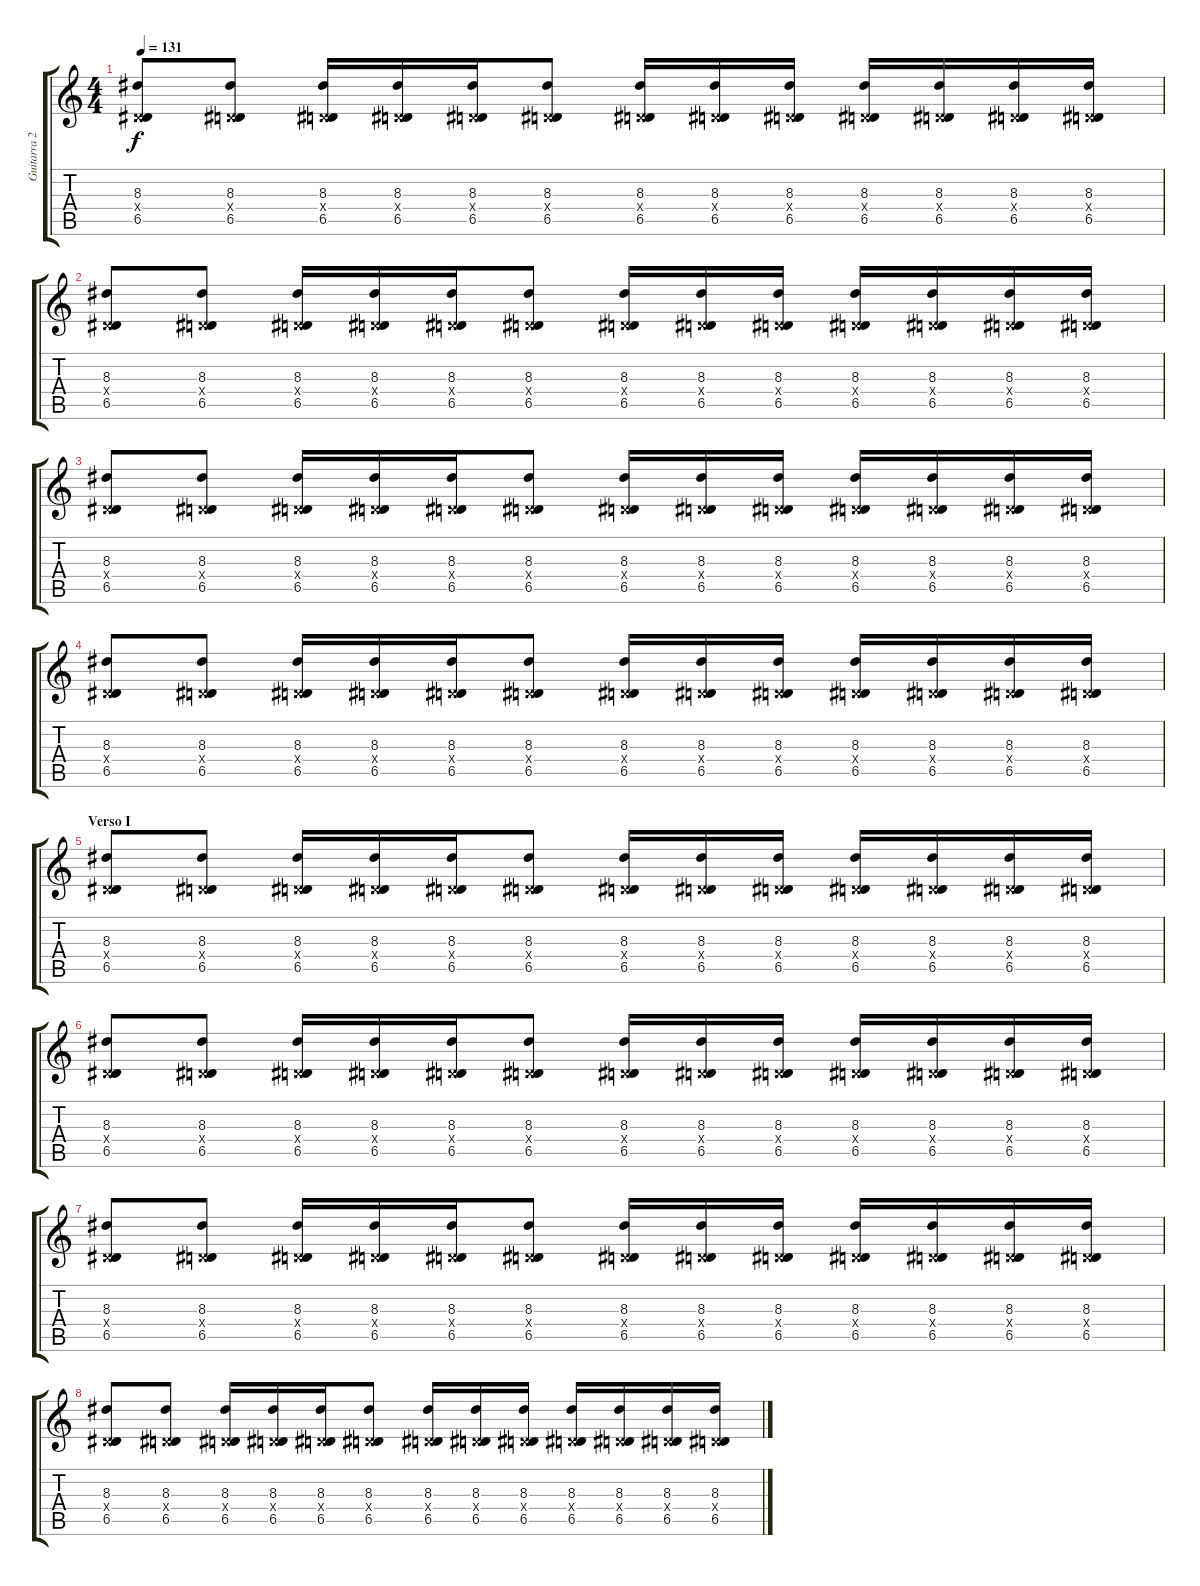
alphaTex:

\track ("Guitarra 2 - Erik" "Guitarra 2") {instrument overdrivenguitar}
\staff {score tabs}
\tuning (E4 B3 G3 D3 A2 E2) {hide}
\ts (4 4)
\tempo 131
\clef g2
\ks c
(8.3 0.4{x} 6.5).8{dy f instrument overdrivenguitar} (8.3 0.4{x} 6.5).8 (8.3 0.4{x} 6.5).16 (8.3 0.4{x} 6.5).16 (8.3 0.4{x} 6.5).16 (8.3 0.4{x} 6.5).8 (8.3 0.4{x} 6.5).16 (8.3 0.4{x} 6.5).16 (8.3 0.4{x} 6.5).16 (8.3 0.4{x} 6.5).16 (8.3 0.4{x} 6.5).16 (8.3 0.4{x} 6.5).16 (8.3 0.4{x} 6.5).16 |
(8.3 0.4{x} 6.5).8 (8.3 0.4{x} 6.5).8 (8.3 0.4{x} 6.5).16 (8.3 0.4{x} 6.5).16 (8.3 0.4{x} 6.5).16 (8.3 0.4{x} 6.5).8 (8.3 0.4{x} 6.5).16 (8.3 0.4{x} 6.5).16 (8.3 0.4{x} 6.5).16 (8.3 0.4{x} 6.5).16 (8.3 0.4{x} 6.5).16 (8.3 0.4{x} 6.5).16 (8.3 0.4{x} 6.5).16 |
(8.3 0.4{x} 6.5).8 (8.3 0.4{x} 6.5).8 (8.3 0.4{x} 6.5).16 (8.3 0.4{x} 6.5).16 (8.3 0.4{x} 6.5).16 (8.3 0.4{x} 6.5).8 (8.3 0.4{x} 6.5).16 (8.3 0.4{x} 6.5).16 (8.3 0.4{x} 6.5).16 (8.3 0.4{x} 6.5).16 (8.3 0.4{x} 6.5).16 (8.3 0.4{x} 6.5).16 (8.3 0.4{x} 6.5).16 |
(8.3 0.4{x} 6.5).8 (8.3 0.4{x} 6.5).8 (8.3 0.4{x} 6.5).16 (8.3 0.4{x} 6.5).16 (8.3 0.4{x} 6.5).16 (8.3 0.4{x} 6.5).8 (8.3 0.4{x} 6.5).16 (8.3 0.4{x} 6.5).16 (8.3 0.4{x} 6.5).16 (8.3 0.4{x} 6.5).16 (8.3 0.4{x} 6.5).16 (8.3 0.4{x} 6.5).16 (8.3 0.4{x} 6.5).16 |
\section ("" "Verso I")
(8.3 0.4{x} 6.5).8 (8.3 0.4{x} 6.5).8 (8.3 0.4{x} 6.5).16 (8.3 0.4{x} 6.5).16 (8.3 0.4{x} 6.5).16 (8.3 0.4{x} 6.5).8 (8.3 0.4{x} 6.5).16 (8.3 0.4{x} 6.5).16 (8.3 0.4{x} 6.5).16 (8.3 0.4{x} 6.5).16 (8.3 0.4{x} 6.5).16 (8.3 0.4{x} 6.5).16 (8.3 0.4{x} 6.5).16 |
(8.3 0.4{x} 6.5).8 (8.3 0.4{x} 6.5).8 (8.3 0.4{x} 6.5).16 (8.3 0.4{x} 6.5).16 (8.3 0.4{x} 6.5).16 (8.3 0.4{x} 6.5).8 (8.3 0.4{x} 6.5).16 (8.3 0.4{x} 6.5).16 (8.3 0.4{x} 6.5).16 (8.3 0.4{x} 6.5).16 (8.3 0.4{x} 6.5).16 (8.3 0.4{x} 6.5).16 (8.3 0.4{x} 6.5).16 |
(8.3 0.4{x} 6.5).8 (8.3 0.4{x} 6.5).8 (8.3 0.4{x} 6.5).16 (8.3 0.4{x} 6.5).16 (8.3 0.4{x} 6.5).16 (8.3 0.4{x} 6.5).8 (8.3 0.4{x} 6.5).16 (8.3 0.4{x} 6.5).16 (8.3 0.4{x} 6.5).16 (8.3 0.4{x} 6.5).16 (8.3 0.4{x} 6.5).16 (8.3 0.4{x} 6.5).16 (8.3 0.4{x} 6.5).16 |
(8.3 0.4{x} 6.5).8 (8.3 0.4{x} 6.5).8 (8.3 0.4{x} 6.5).16 (8.3 0.4{x} 6.5).16 (8.3 0.4{x} 6.5).16 (8.3 0.4{x} 6.5).8 (8.3 0.4{x} 6.5).16 (8.3 0.4{x} 6.5).16 (8.3 0.4{x} 6.5).16 (8.3 0.4{x} 6.5).16 (8.3 0.4{x} 6.5).16 (8.3 0.4{x} 6.5).16 (8.3 0.4{x} 6.5).16
